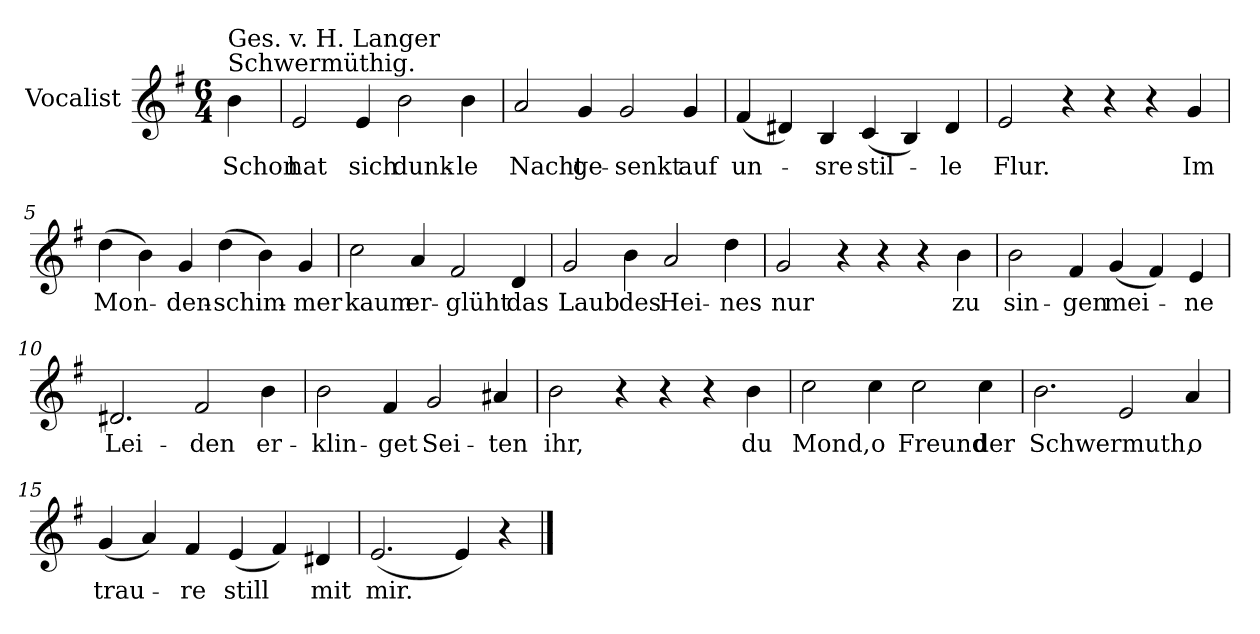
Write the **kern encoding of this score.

**kern	**text
*part1	*part1
*staff1	*staff1
*I"Vocalist	*
*k[f#]	*
*e:	*
*M6/4	*
=	=
!LO:TX:a:t=Schwermüthig.	!
!LO:TX:a:t=Ges. v. H. Langer	!
4b	Schon
=1	=1
2e	hat
4e	sich
2b	dunk-
4b	-le
=2	=2
2a	Nacht
4g	ge-
2g	-senkt
4g	auf
=3	=3
(4f#	un-
4d#X)	.
4B	-sre
(4c	stil-
4B)	.
4d#	-le
=4	=4
2e	Flur.
4r	.
4r	.
4r	.
4g	Im
=5	=5
(4dd	Mon-
4b)	.
4g	-den-
(4dd	-schim-
4b)	.
4g	-mer
=6	=6
2cc	kaum
4a	er-
2f#	-glüht
4d	das
=7	=7
2g	Laub
4b	des
2a	Hei-
4dd	-nes
=8	=8
2g	nur
4r	.
4r	.
4r	.
4b	zu
=9	=9
2b	sin-
4f#	-gen
(4g	mei-
4f#)	.
4e	-ne
=10	=10
2.d#X	Lei-
2f#	-den
4b	er-
=11	=11
2b	-klin-
4f#	-get
2g	Sei-
4a#X	-ten
=12	=12
2b	ihr,
4r	.
4r	.
4r	.
4b	du
=13	=13
2cc	Mond,
4cc	o
2cc	Freund
4cc	der
=14	=14
2.b	Schwermuth,
2e	.
4a	o
=15	=15
(4g	trau-
4a)	.
4f#	-re
(4e	still
4f#)	.
4d#X	mit
=16	=16
(2.e	mir.
4e)	.
4r	.
==	==
*-	*-
